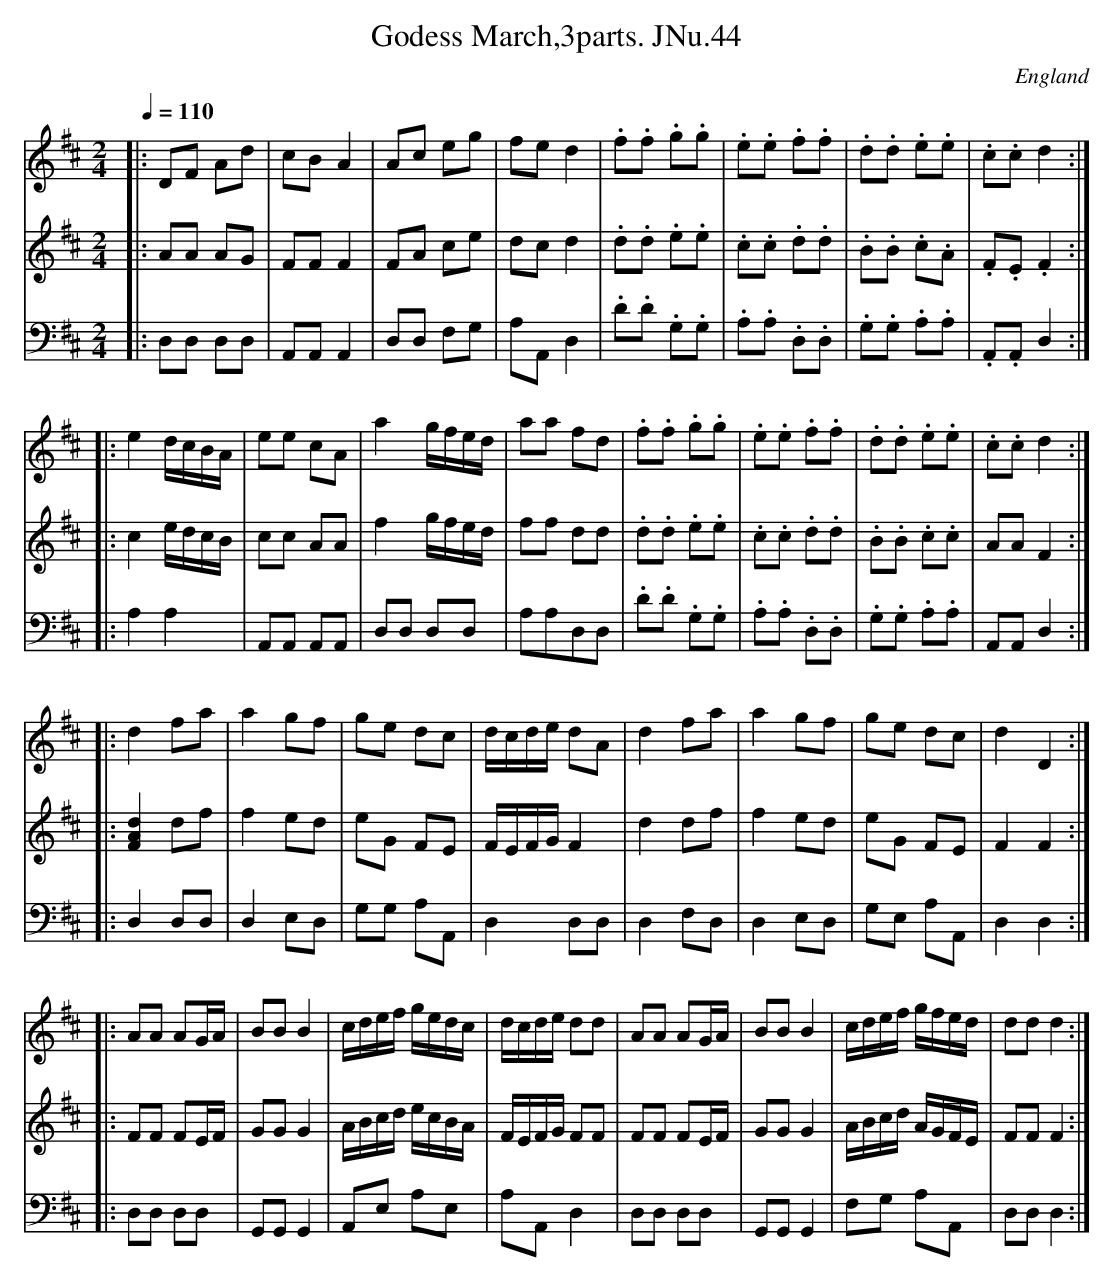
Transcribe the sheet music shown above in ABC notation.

X:1
T:Godess March,3parts. JNu.44
M:2/4
L:1/8
Q:1/4=110
O:England
V:1
V:2
V:3 clef=bass
K:D major
[V:1] |: DF Ad | cB A2 | Ac eg | fe d2 |\
.f.f .g.g | .e.e .f.f | .d.d .e.e | .c.c d2 :|
[V:2] |: AA AG | FF F2 | FA ce | dcd2 |\
.d.d .e.e | .c.c .d.d | .B.B .c.A | .F.E.F2 :|
[V:3] |: D,D, D,D, | A,,A,, A,,2 | D,D, F,G, | A,A,, D,2 |\
.D.D .G,.G, | .A,.A, .D,.D, | .G,.G, .A,.A, | .A,,.A,,D,2 :|
[V:1] |: e2 d/c/B/A/ | ee cA | a2 g/f/e/d/ | aa fd |\
.f.f .g.g | .e.e .f.f | .d.d .e.e | .c.c d2 :|
[V:2] |: c2 e/d/c/B/ | cc AA | f2g/f/e/d/ | ff dd |\
.d.d .e.e | .c.c .d.d | .B.B .c.c | AAF2 :|
[V:3] |: A,2A,2 | A,,A,, A,,A,, | D,D, D,D, | A,A,D,D, |\
.D.D .G,.G, | .A,.A, .D,.D, | .G,.G, .A,.A, | A,,A,, D,2 :|
[V:1] |: d2 fa | a2 gf | ge dc | d/c/d/e/ dA |\
d2 fa | a2 gf | ge dc | d2 D2 :|
[V:2] |: [F2A2d2] df | f2ed | eG FE | F/E/F/G/F2 |\
d2df | f2ed | eG FE | F2F2 :|
[V:3] |: D,2D,D, | D,2E,D, | G,G, A,A,, | D,2D,D, |\
D,2F,D, | D,2E,D, | G,E, A,A,, | D,2D,2 :|
[V:1] |: AA AG/A/ | BB B2 | c/d/e/f/ g/e/d/c/ | d/c/d/e/ dd |\
AA AG/A/ | BB B2 | c/d/e/f/ g/f/e/d/ | dd d2 :|
[V:2] |: FF FE/F/ | GGG2 | A/B/c/d/ e/c/B/A/ | F/E/F/G/ FF |\
FF FE/F/ | GGG2 | A/B/c/d/ A/G/F/E/ | FFF2 :|
[V:3] |: D,D, D,D, | G,,G,,G,,2 | A,,E, A,E, | A,A,,D,2 |\
D,D, D,D, | G,,G,,G,,2 | F,G, A,A,, | D,D,D,2 :|
